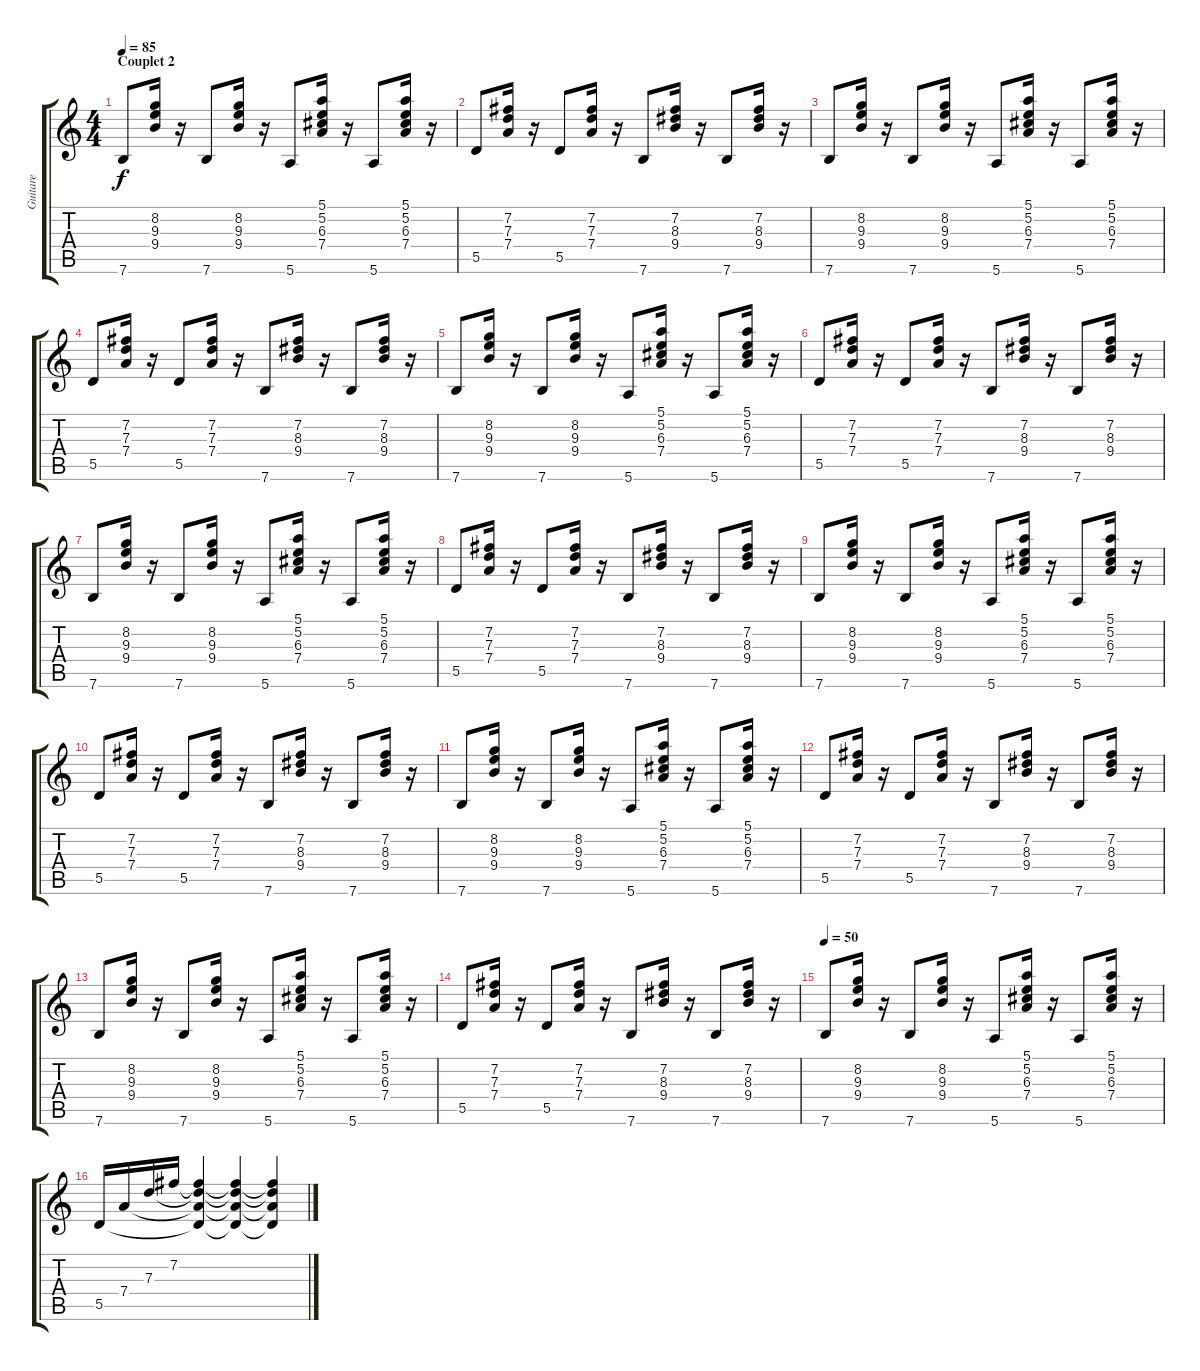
\track ("Guitare" "Guitare") {instrument acousticguitarnylon}
\staff {score tabs}
\tuning (E4 B3 G3 D3 A2 E2) {hide}
\ts (4 4)
\section ("" "Couplet 2")
\tempo 85
\clef g2
\ks c
7.6.8{dy f} (8.2 9.3 9.4).16 r.16 7.6.8 (8.2 9.3 9.4).16 r.16 5.6.8 (5.1 5.2 6.3 7.4).16 r.16 5.6.8 (5.1 5.2 6.3 7.4).16 r.16 |
5.5.8 (7.2 7.3 7.4).16 r.16 5.5.8 (7.2 7.3 7.4).16 r.16 7.6.8 (7.2 8.3 9.4).16 r.16 7.6.8 (7.2 8.3 9.4).16 r.16 |
7.6.8 (8.2 9.3 9.4).16 r.16 7.6.8 (8.2 9.3 9.4).16 r.16 5.6.8 (5.1 5.2 6.3 7.4).16 r.16 5.6.8 (5.1 5.2 6.3 7.4).16 r.16 |
5.5.8 (7.2 7.3 7.4).16 r.16 5.5.8 (7.2 7.3 7.4).16 r.16 7.6.8 (7.2 8.3 9.4).16 r.16 7.6.8 (7.2 8.3 9.4).16 r.16 |
7.6.8 (8.2 9.3 9.4).16 r.16 7.6.8 (8.2 9.3 9.4).16 r.16 5.6.8 (5.1 5.2 6.3 7.4).16 r.16 5.6.8 (5.1 5.2 6.3 7.4).16 r.16 |
5.5.8 (7.2 7.3 7.4).16 r.16 5.5.8 (7.2 7.3 7.4).16 r.16 7.6.8 (7.2 8.3 9.4).16 r.16 7.6.8 (7.2 8.3 9.4).16 r.16 |
7.6.8 (8.2 9.3 9.4).16 r.16 7.6.8 (8.2 9.3 9.4).16 r.16 5.6.8 (5.1 5.2 6.3 7.4).16 r.16 5.6.8 (5.1 5.2 6.3 7.4).16 r.16 |
5.5.8 (7.2 7.3 7.4).16 r.16 5.5.8 (7.2 7.3 7.4).16 r.16 7.6.8 (7.2 8.3 9.4).16 r.16 7.6.8 (7.2 8.3 9.4).16 r.16 |
7.6.8 (8.2 9.3 9.4).16 r.16 7.6.8 (8.2 9.3 9.4).16 r.16 5.6.8 (5.1 5.2 6.3 7.4).16 r.16 5.6.8 (5.1 5.2 6.3 7.4).16 r.16 |
5.5.8 (7.2 7.3 7.4).16 r.16 5.5.8 (7.2 7.3 7.4).16 r.16 7.6.8 (7.2 8.3 9.4).16 r.16 7.6.8 (7.2 8.3 9.4).16 r.16 |
7.6.8 (8.2 9.3 9.4).16 r.16 7.6.8 (8.2 9.3 9.4).16 r.16 5.6.8 (5.1 5.2 6.3 7.4).16 r.16 5.6.8 (5.1 5.2 6.3 7.4).16 r.16 |
5.5.8 (7.2 7.3 7.4).16 r.16 5.5.8 (7.2 7.3 7.4).16 r.16 7.6.8 (7.2 8.3 9.4).16 r.16 7.6.8 (7.2 8.3 9.4).16 r.16 |
7.6.8 (8.2 9.3 9.4).16 r.16 7.6.8 (8.2 9.3 9.4).16 r.16 5.6.8 (5.1 5.2 6.3 7.4).16 r.16 5.6.8 (5.1 5.2 6.3 7.4).16 r.16 |
5.5.8 (7.2 7.3 7.4).16 r.16 5.5.8 (7.2 7.3 7.4).16 r.16 7.6.8 (7.2 8.3 9.4).16 r.16 7.6.8 (7.2 8.3 9.4).16 r.16 |
\tempo 50
7.6.8 (8.2 9.3 9.4).16 r.16 7.6.8 (8.2 9.3 9.4).16 r.16 5.6.8 (5.1 5.2 6.3 7.4).16 r.16 5.6.8 (5.1 5.2 6.3 7.4).16 r.16 |
5.5.16 7.4.16 7.3.16 7.2.16 (7.2{t} 7.3{t} 7.4{t} 5.5{t}).4 (7.2{t} 7.3{t} 7.4{t} 5.5{t}).4 (7.2{t} 7.3{t} 7.4{t} 5.5{t}).4
